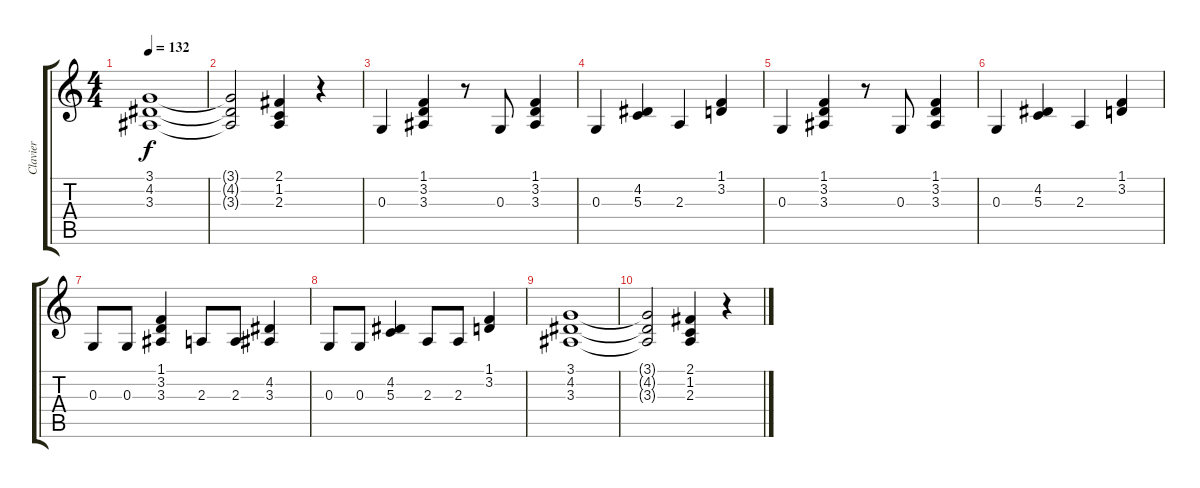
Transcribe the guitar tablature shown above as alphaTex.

\track ("Clavier" "Clavier") {instrument electricpiano2}
\staff {score tabs}
\tuning (E4 B3 G3 D3 A2 E2) {hide}
\ts (4 4)
\tempo 132
\clef g2
\ks c
(3.1 4.2 3.3).1{dy f} |
(3.1{t} 4.2{t} 3.3{t}).2 (2.1 1.2 2.3).4 r.4 |
0.3.4 (1.1 3.2 3.3).4 r.8 0.3.8 (1.1 3.2 3.3).4 |
0.3.4 (4.2 5.3).4 2.3.4 (1.1 3.2).4 |
0.3.4 (1.1 3.2 3.3).4 r.8 0.3.8 (1.1 3.2 3.3).4 |
0.3.4 (4.2 5.3).4 2.3.4 (1.1 3.2).4 |
0.3.8 0.3.8 (1.1 3.2 3.3).4 2.3.8 2.3.8 (4.2 3.3).4 |
0.3.8 0.3.8 (4.2 5.3).4 2.3.8 2.3.8 (1.1 3.2).4 |
(3.1 4.2 3.3).1 |
(3.1{t} 4.2{t} 3.3{t}).2 (2.1 1.2 2.3).4 r.4
